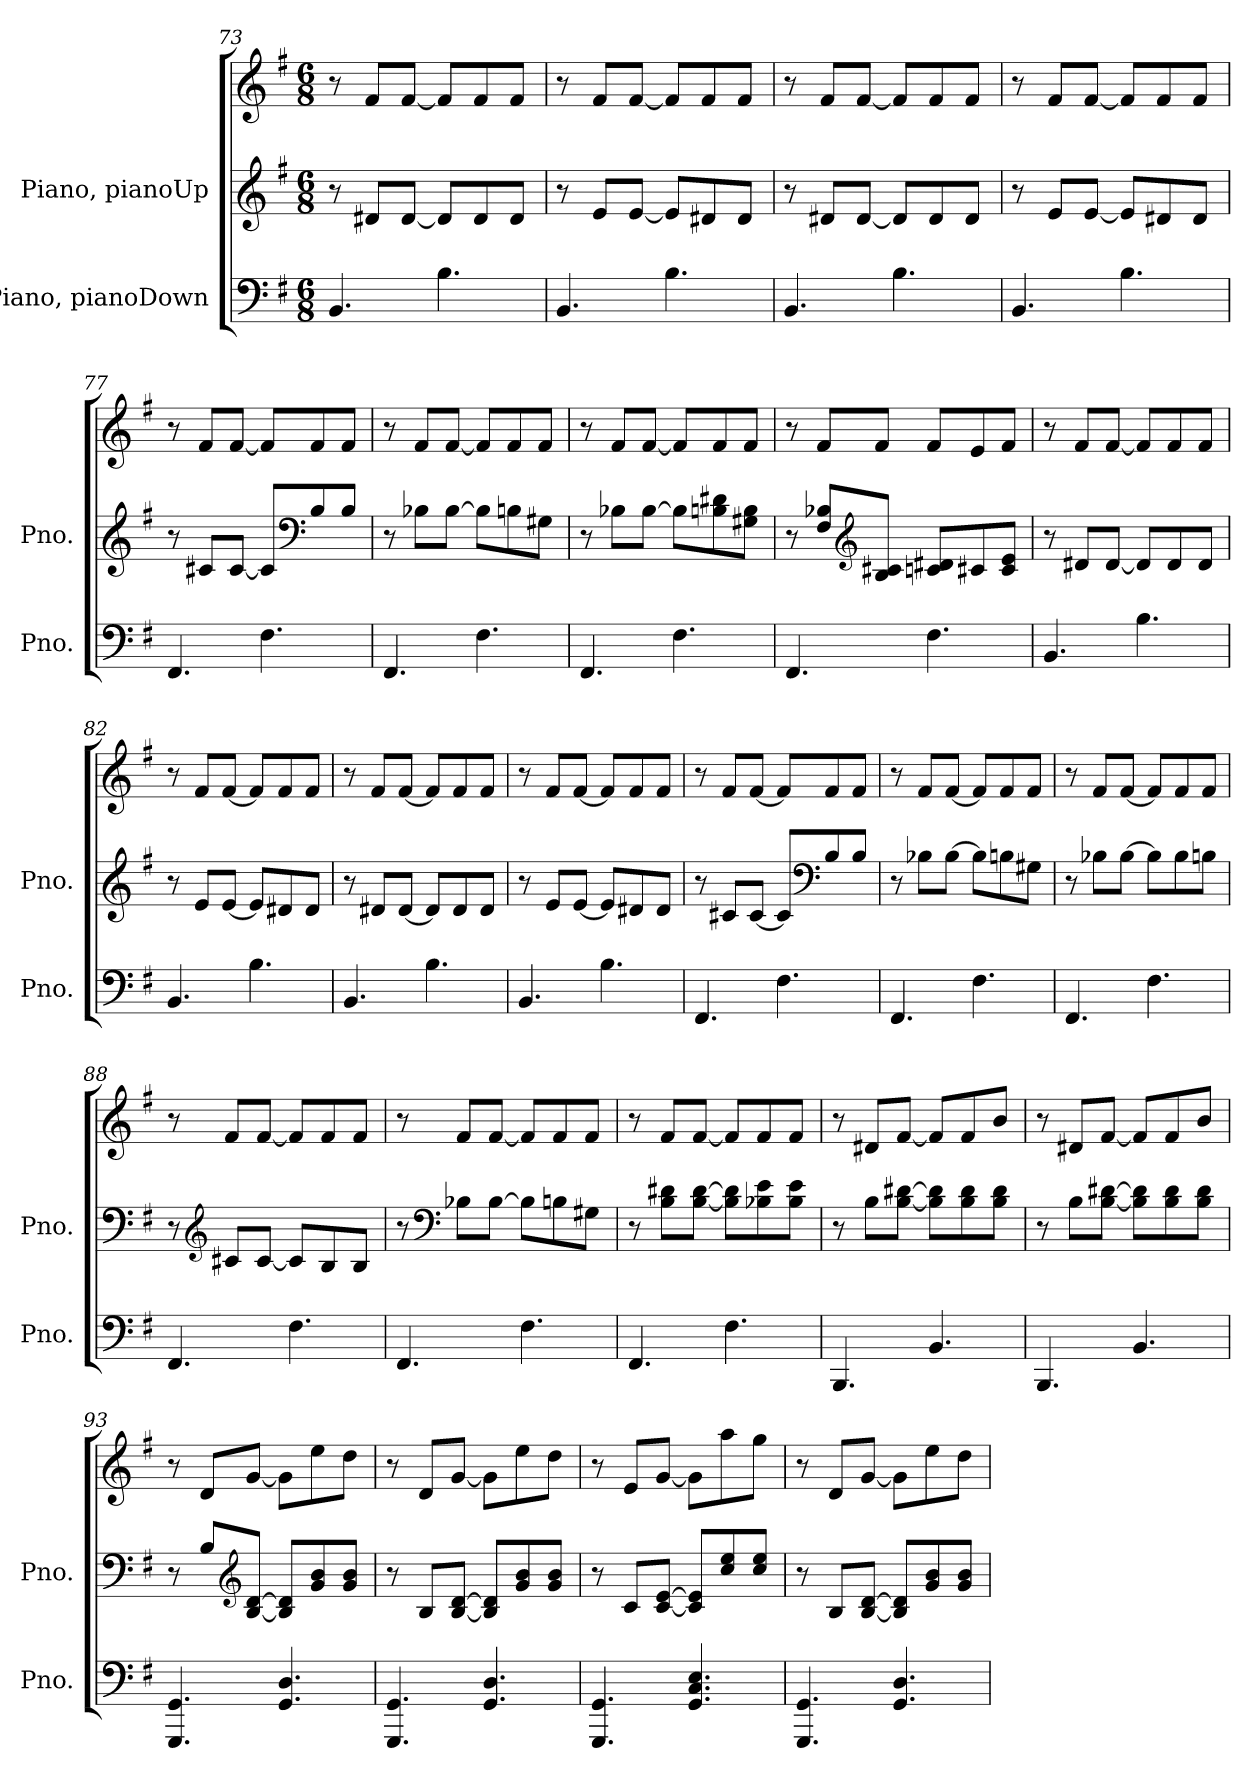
**kern	**kern	**kern
*part2	*part1	*part1
*staff3	*staff2	*staff1
*I"Piano, pianoDown	*I"Piano, pianoUp	*
*I'Pno.	*I'Pno.	*
*clefF4	*clefG2	*clefG2
*k[f#]	*k[f#]	*k[f#]
*M6/8	*M6/8	*M6/8
=73	=73	=73
4.BB/	8r	8r
.	8d#X/L	8f#/L
.	[8d#/J	[8f#/J
4.B\	8d#/L]	8f#/L]
.	8d#/	8f#/
.	8d#/J	8f#/J
!!LO:PB:g=z
=74	=74	=74
4.BB/	8r	8r
.	8e/L	8f#/L
.	[8e/J	[8f#/J
4.B\	8e/L]	8f#/L]
.	8d#X/	8f#/
.	8d#/J	8f#/J
=75	=75	=75
4.BB/	8r	8r
.	8d#X/L	8f#/L
.	[8d#/J	[8f#/J
4.B\	8d#/L]	8f#/L]
.	8d#/	8f#/
.	8d#/J	8f#/J
=76	=76	=76
4.BB/	8r	8r
.	8e/L	8f#/L
.	[8e/J	[8f#/J
4.B\	8e/L]	8f#/L]
.	8d#X/	8f#/
.	8d#/J	8f#/J
=77	=77	=77
4.FF#/	8r	8r
.	8c#X/L	8f#/L
.	[8c#/J	[8f#/J
4.F#\	8c#/L]	8f#/L]
*	*clefF4	*
.	8B/	8f#/
.	8B/J	8f#/J
=78	=78	=78
4.FF#/	8r	8r
.	8B-X\L	8f#/L
.	[8B-\J	[8f#/J
4.F#\	8B-\L]	8f#/L]
.	8Bn\	8f#/
.	8G#X\J	8f#/J
!!LO:LB:g=z
=79	=79	=79
4.FF#/	8r	8r
.	8B-X\L	8f#/L
.	[8B-\J	[8f#/J
4.F#\	8B-\L]	8f#/L]
.	8Bn\ 8d#X\	8f#/
.	8G#X\ 8B\J	8f#/J
=80	=80	=80
4.FF#/	8r	8r
.	8F#/ 8B-X/L	8f#/L
*	*clefG2	*
.	8B-/ 8c#X/J	8f#/J
4.F#\	8cn/ 8d#X/L	8f#/L
.	8c#X/	8e/
.	8c#/ 8e/J	8f#/J
=81	=81	=81
4.BB/	8r	8r
.	8d#X/L	8f#/L
.	[8d#/J	[8f#/J
4.B\	8d#/L]	8f#/L]
.	8d#/	8f#/
.	8d#/J	8f#/J
=82	=82	=82
4.BB/	8r	8r
.	8e/L	8f#/L
.	[8e/J	[8f#/J
4.B\	8e/L]	8f#/L]
.	8d#X/	8f#/
.	8d#/J	8f#/J
!!LO:LB:g=z
=83	=83	=83
4.BB/	8r	8r
.	8d#X/L	8f#/L
.	[8d#/J	[8f#/J
4.B\	8d#/L]	8f#/L]
.	8d#/	8f#/
.	8d#/J	8f#/J
=84	=84	=84
4.BB/	8r	8r
.	8e/L	8f#/L
.	[8e/J	[8f#/J
4.B\	8e/L]	8f#/L]
.	8d#X/	8f#/
.	8d#/J	8f#/J
=85	=85	=85
4.FF#/	8r	8r
.	8c#X/L	8f#/L
.	[8c#/J	[8f#/J
4.F#\	8c#/L]	8f#/L]
*	*clefF4	*
.	8B/	8f#/
.	8B/J	8f#/J
=86	=86	=86
4.FF#/	8r	8r
.	8B-X\L	8f#/L
.	[8B-\J	[8f#/J
4.F#\	8B-\L]	8f#/L]
.	8Bn\	8f#/
.	8G#X\J	8f#/J
=87	=87	=87
4.FF#/	8r	8r
.	8B-X\L	8f#/L
.	[8B-\J	[8f#/J
4.F#\	8B-\L]	8f#/L]
.	8B-\	8f#/
.	8Bn\J	8f#/J
!!LO:LB:g=z
=88	=88	=88
4.FF#/	8r	8r
*	*clefG2	*
.	8c#X/L	8f#/L
.	[8c#/J	[8f#/J
4.F#\	8c#/L]	8f#/L]
.	8B/	8f#/
.	8B/J	8f#/J
=89	=89	=89
4.FF#/	8r	8r
*	*clefF4	*
.	8B-X\L	8f#/L
.	[8B-\J	[8f#/J
4.F#\	8B-\L]	8f#/L]
.	8Bn\	8f#/
.	8G#X\J	8f#/J
=90	=90	=90
4.FF#/	8r	8r
.	8B\ 8d#X\L	8f#/L
.	[8B\ [8d#\J	[8f#/J
4.F#\	8B\] 8d#\]L	8f#/L]
.	8B-X\ 8e\	8f#/
.	8B-\ 8e\J	8f#/J
=91	=91	=91
4.BBB/	8r	8r
.	8B\L	8d#X/L
.	[8B\ [8d#X\J	[8f#/J
4.BB/	8B\] 8d#\]L	8f#/L]
.	8B\ 8d#\	8f#/
.	8B\ 8d#\J	8b/J
!!LO:PB:g=z
=92	=92	=92
4.BBB/	8r	8r
.	8B\L	8d#X/L
.	[8B\ [8d#X\J	[8f#/J
4.BB/	8B\] 8d#\]L	8f#/L]
.	8B\ 8d#\	8f#/
.	8B\ 8d#\J	8b/J
=93	=93	=93
4.GGG/ 4.GG/	8r	8r
.	8B/L	8d/L
*	*clefG2	*
.	[8B/ [8d/J	[8g/J
4.GG/ 4.D/	8B/] 8d/]L	8g\L]
.	8g/ 8b/	8ee\
.	8g/ 8b/J	8dd\J
=94	=94	=94
4.GGG/ 4.GG/	8r	8r
.	8B/L	8d/L
.	[8B/ [8d/J	[8g/J
4.GG/ 4.D/	8B/] 8d/]L	8g\L]
.	8g/ 8b/	8ee\
.	8g/ 8b/J	8dd\J
=95	=95	=95
4.GGG/ 4.GG/	8r	8r
.	8c/L	8e/L
.	[8c/ [8e/J	[8g/J
4.GG/ 4.C/ 4.E/	8c/] 8e/]L	8g\L]
.	8cc/ 8ee/	8aa\
.	8cc/ 8ee/J	8gg\J
=96	=96	=96
4.GGG/ 4.GG/	8r	8r
.	8B/L	8d/L
.	[8B/ [8d/J	[8g/J
4.GG/ 4.D/	8B/] 8d/]L	8g\L]
.	8g/ 8b/	8ee\
.	8g/ 8b/J	8dd\J
=	=	=
*-	*-	*-
